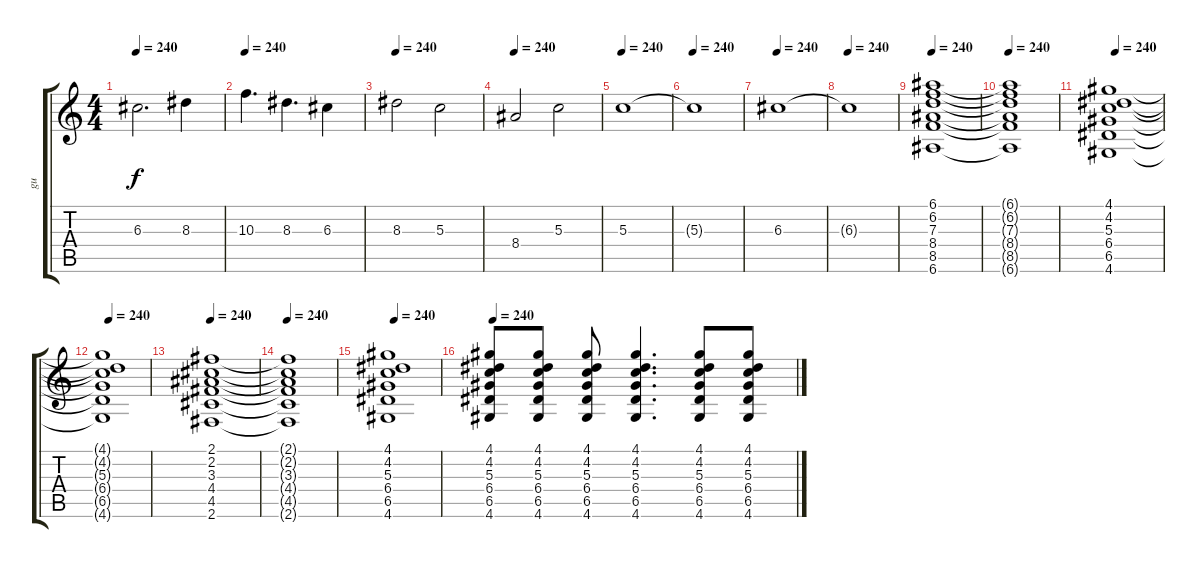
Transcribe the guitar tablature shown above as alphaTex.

\track ("gu" "gu") {instrument distortionguitar}
\staff {score tabs}
\tuning (E4 B3 G3 D3 A2 E2) {hide}
\ts (4 4)
\tempo 240
\clef g2
\ks c
6.3.2{d dy f} 8.3.4 |
\tempo 240
10.3.4{d} 8.3.4{d} 6.3.4 |
\tempo 240
8.3.2 5.3.2 |
\tempo 240
8.4.2 5.3.2 |
\tempo 240
5.3.1 |
\tempo 240
5.3{t}.1 |
\tempo 240
6.3.1 |
\tempo 240
6.3{t}.1 |
\tempo 240
(6.1 6.2 7.3 8.4 8.5 6.6).1 |
\tempo 240
(6.1{t} 6.2{t} 7.3{t} 8.4{t} 8.5{t} 6.6{t}).1 |
\tempo 240
(4.1 4.2 5.3 6.4 6.5 4.6).1 |
\tempo 240
(4.1{t} 4.2{t} 5.3{t} 6.4{t} 6.5{t} 4.6{t}).1 |
\tempo 240
(2.1 2.2 3.3 4.4 4.5 2.6).1 |
\tempo 240
(2.1{t} 2.2{t} 3.3{t} 4.4{t} 4.5{t} 2.6{t}).1 |
\tempo 240
(4.1 4.2 5.3 6.4 6.5 4.6).1 |
\tempo 240
(4.1 4.2 5.3 6.4 6.5 4.6).8 (4.1 4.2 5.3 6.4 6.5 4.6).8 (4.1 4.2 5.3 6.4 6.5 4.6).8 (4.1 4.2 5.3 6.4 6.5 4.6).4{d} (4.1 4.2 5.3 6.4 6.5 4.6).8 (4.1 4.2 5.3 6.4 6.5 4.6).8
